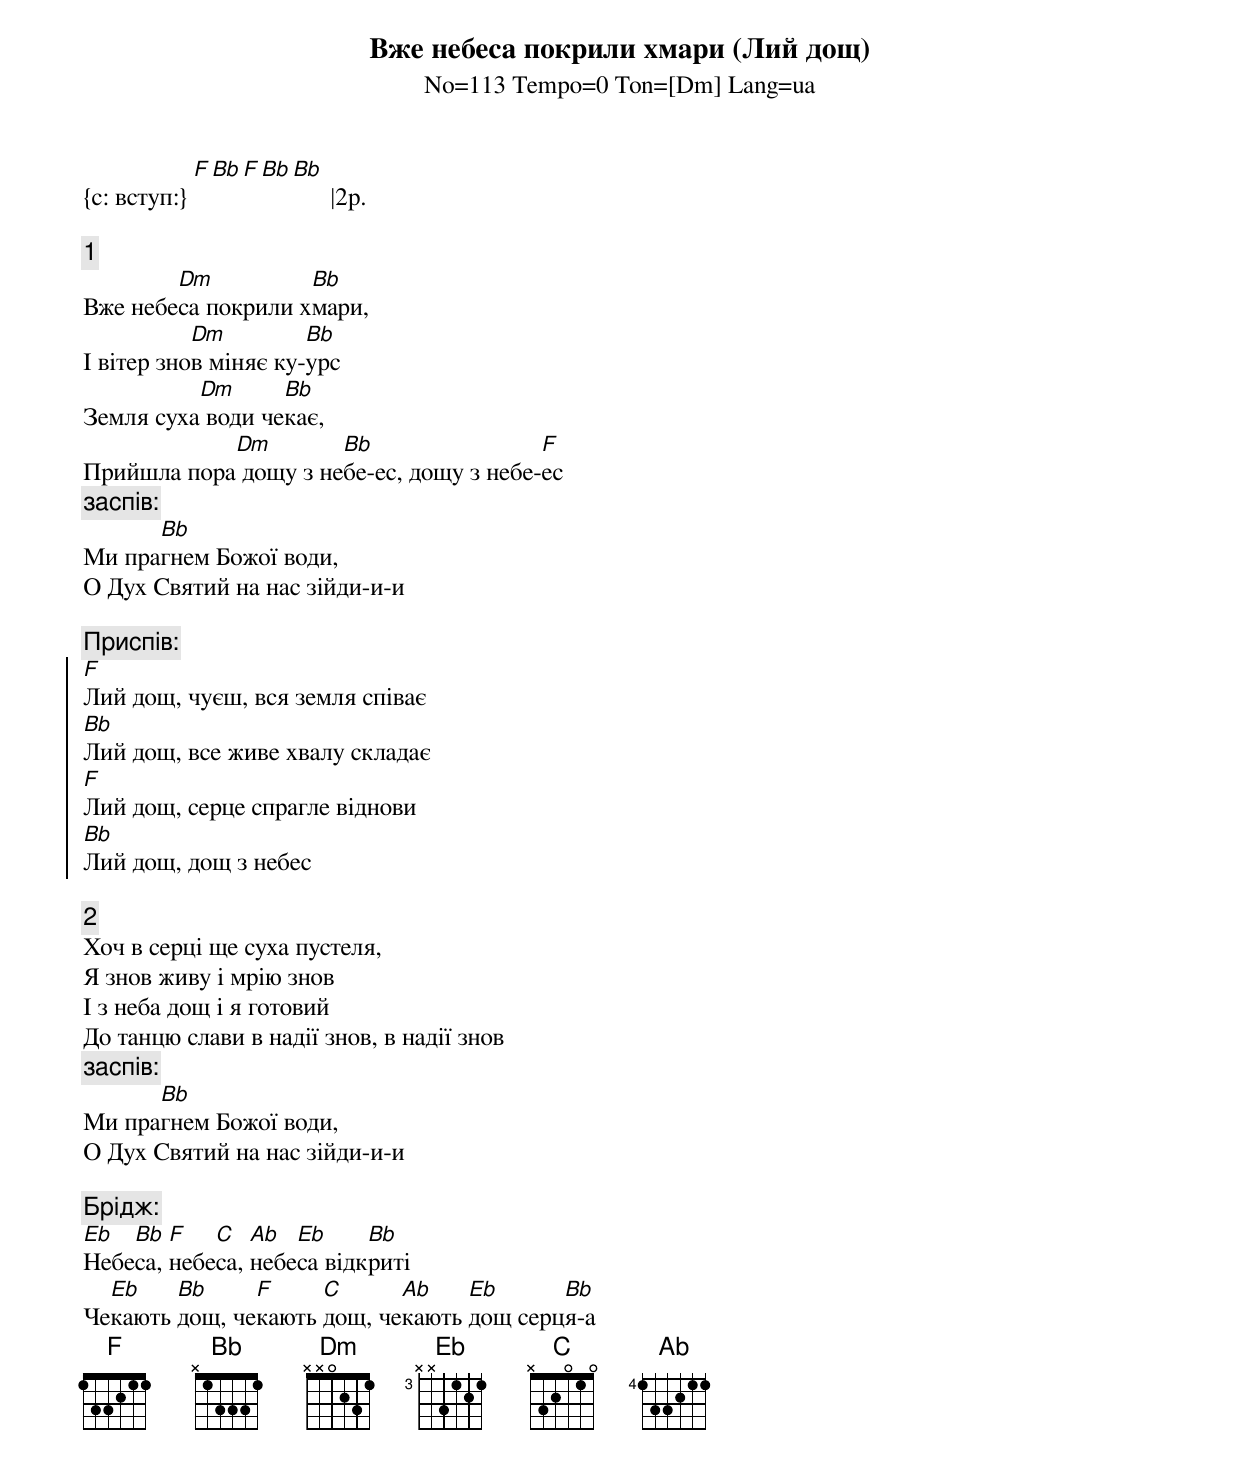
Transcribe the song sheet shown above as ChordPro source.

{title:Вже небеса покрили хмари (Лий дощ)}
{subtitle:No=113 Tempo=0 Ton=[Dm] Lang=ua}

{c: вступ:} [F][Bb][F][Bb][Bb]      |2р.

{c: 1}
Вже небе[Dm]са покрили х[Bb]мари,
І вітер зно[Dm]в міняє ку-[Bb]урс
Земля суха[Dm] води че[Bb]кає,
Прийшла пора[Dm] дощу з не[Bb]бе-ес, дощу з небе-[F]ес
{c: заспів:}
Ми пра[Bb]гнем Божої води,
О Дух Святий на нас зійди-и-и

{c: Приспів:}
{soc}
[F]Лий дощ, чуєш, вся земля співає
[Bb]Лий дощ, все живе хвалу складає
[F]Лий дощ, серце спрагле віднови
[Bb]Лий дощ, дощ з небес
{eoc}

{c: 2}
Хоч в серці ще суха пустеля,
Я знов живу і мрію знов
І з неба дощ і я готовий
До танцю слави в надії знов, в надії знов
{c: заспів:}
Ми пра[Bb]гнем Божої води,
О Дух Святий на нас зійди-и-и

{c: Брідж:}
{sob}
[Eb]Небе[Bb]са, [F]небе[C]са, [Ab]небе[Eb]са відк[Bb]риті
Че[Eb]кають [Bb]дощ, че[F]кають [C]дощ, че[Ab]кають [Eb]дощ серц[Bb]я-а
{eob}
